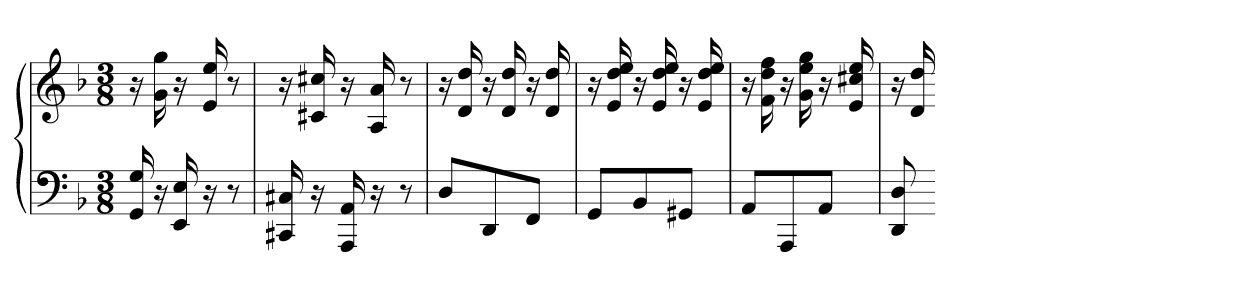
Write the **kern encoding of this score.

**kern	**kern
*part1	*part1
*staff2	*staff1
*clefF4	*clefG2
*k[b-]	*k[b-]
*d:	*d:
*M3/8	*M3/8
=	=
16GG 16G	16r
16r	16g 16gg
16EE 16E	16r
16r	16e 16ee
8r	8r
=	=
16CC#X 16C#X	16r
16r	16c#X 16cc#X
16AAA 16AA	16r
16r	16A 16a
8r	8r
=	=
8DL	16r
.	16d 16dd
8DD	16r
.	16d 16dd
8FFJ	16r
.	16d 16dd
=	=
8GGL	16r
.	16e 16dd 16ee
8BB-	16r
.	16e 16dd 16ee
8GG#XJ	16r
.	16e 16dd 16ee
=	=
8AAL	16r
.	16f 16dd 16ff
8AAA	16r
.	16g 16ee 16gg
8AAJ	16r
.	16e 16cc#X 16ee
=	=
8DD 8D	16r
.	16d 16dd
=-	=-
*-	*-
